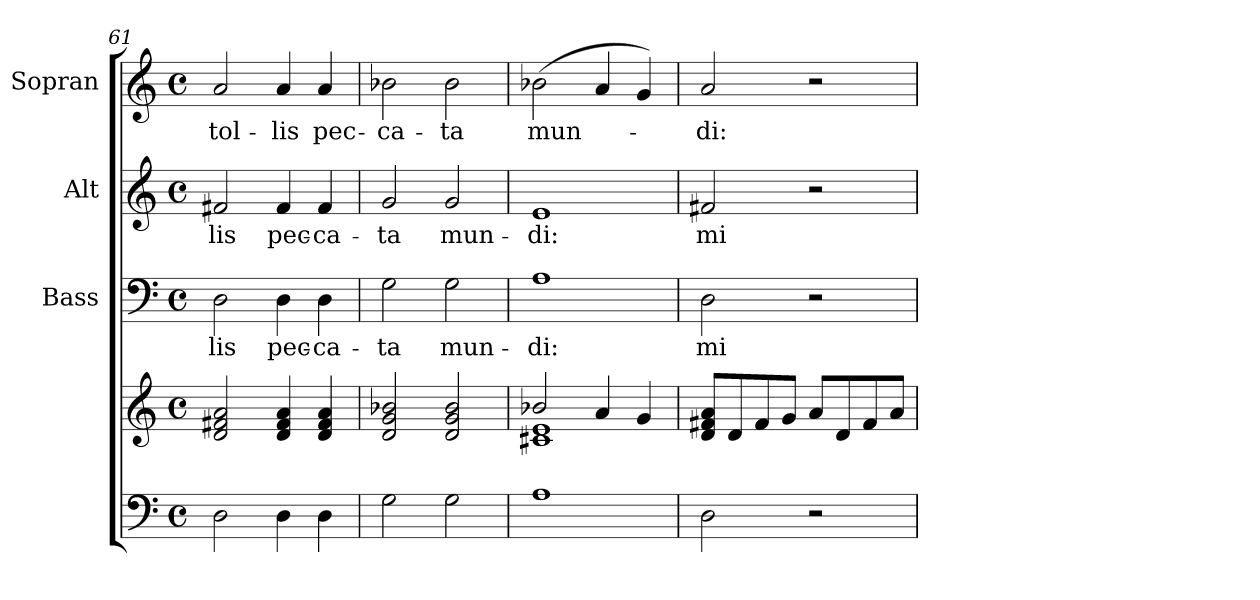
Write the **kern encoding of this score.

**kern	**kern	**kern	**text	**kern	**text	**kern	**text
*part4	*part4	*part3	*part3	*part2	*part2	*part1	*part1
*staff5	*staff4	*staff3	*staff3	*staff2	*staff2	*staff1	*staff1
*	*	*I"Bass	*	*I"Alt	*	*I"Sopran	*
*	*	*I'B.	*	*I'A.	*	*I'S.	*
*clefF4	*clefG2	*clefF4	*	*clefG2	*	*clefG2	*
*k[]	*k[]	*k[]	*	*k[]	*	*k[]	*
*C:	*C:	*C:	*	*C:	*	*C:	*
*M4/4	*M4/4	*M4/4	*	*M4/4	*	*M4/4	*
*met(c)	*met(c)	*met(c)	*	*met(c)	*	*met(c)	*
=61	=61	=61	=61	=61	=61	=61	=61
!	!	!	!LO:LY:b	!	!LO:LY:b	!	!LO:LY:b
2D\	2d/ 2f#X/ 2a/	2D\	-lis	2f#X/	-lis	2a/	tol-
!	!	!	!LO:LY:b	!	!LO:LY:b	!	!LO:LY:b
4D\	4d/ 4f#/ 4a/	4D\	pec-	4f#/	pec-	4a/	-lis
!	!	!	!LO:LY:b	!	!LO:LY:b	!	!LO:LY:b
4D\	4d/ 4f#/ 4a/	4D\	-ca-	4f#/	-ca-	4a/	pec-
!!LO:PB:g=z
=62	=62	=62	=62	=62	=62	=62	=62
!	!	!	!LO:LY:b	!	!LO:LY:b	!	!LO:LY:b
2G\	2d/ 2g/ 2b-X/	2G\	-ta	2g/	-ta	2b-X\	-ca-
!	!	!	!LO:LY:b	!	!LO:LY:b	!	!LO:LY:b
2G\	2d/ 2g/ 2b-/	2G\	mun-	2g/	mun-	2b-\	-ta
=63	=63	=63	=63	=63	=63	=63	=63
*	*^	*	*	*	*	*	*
!	!	!	!	!LO:LY:b	!	!LO:LY:b	!	!LO:LY:b
1A	2b-X/	1c#X 1e	1A	-di:	1e	-di:	(>2b-X\	mun-
.	4a/	.	.	.	.	.	4a/	.
.	4g/	.	.	.	.	.	4g/)	.
*	*v	*v	*	*	*	*	*	*
=64	=64	=64	=64	=64	=64	=64	=64
!	!	!	!LO:LY:b	!	!LO:LY:b	!	!LO:LY:b
2D\	8d/ 8f#X/ 8a/L	2D\	mi-	2f#X/	mi-	2a/	-di:
.	8d/	.	.	.	.	.	.
.	8f#/	.	.	.	.	.	.
.	8g/J	.	.	.	.	.	.
2r	8a/L	2r	.	2r	.	2r	.
.	8d/	.	.	.	.	.	.
.	8f#/	.	.	.	.	.	.
.	8a/J	.	.	.	.	.	.
=	=	=	=	=	=	=	=
*-	*-	*-	*-	*-	*-	*-	*-
